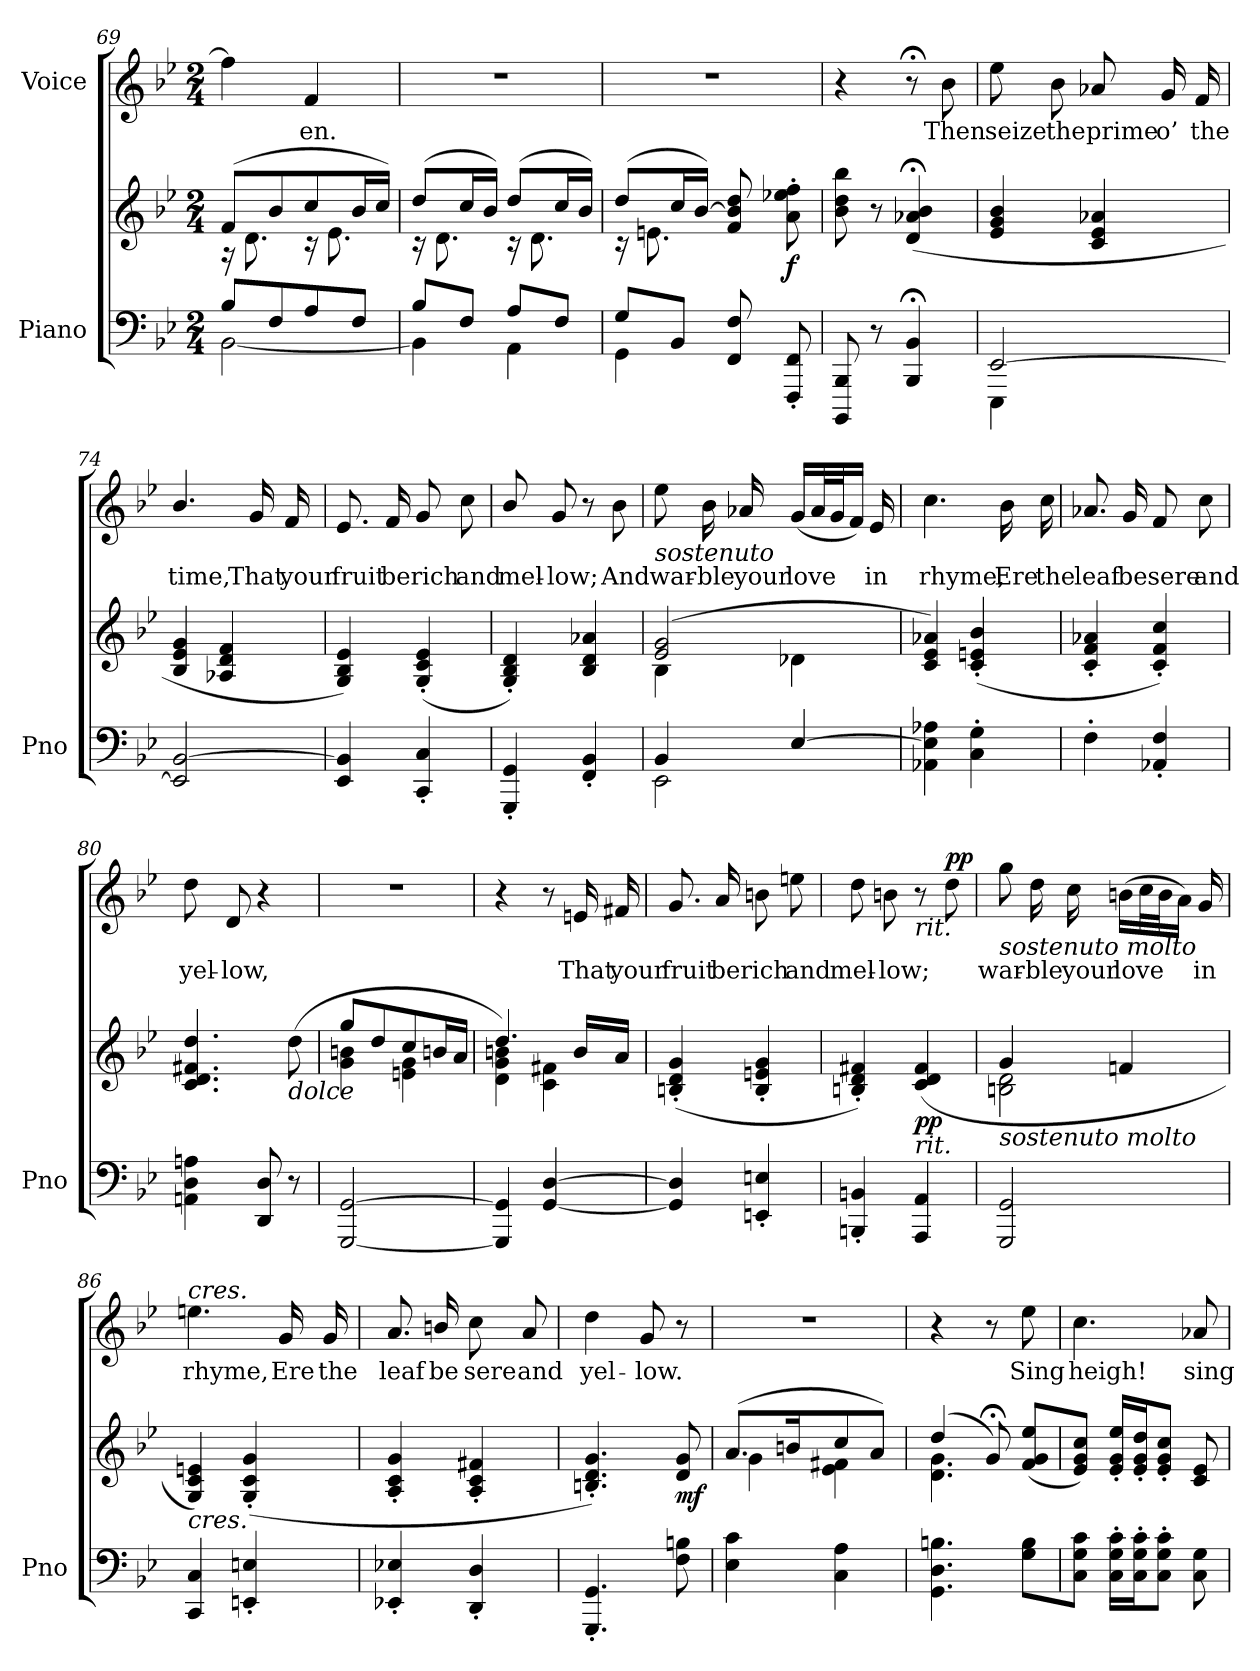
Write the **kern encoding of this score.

**kern	**kern	**dynam	**kern	**text	**dynam
*part2	*part2	*part2	*part1	*part1	*part1
*staff3	*staff2	*staff2/3	*staff1	*staff1	*staff1
*I"Piano	*	*	*I"Voice	*	*
*I'Pno	*	*	*	*	*
*clefF4	*clefG2	*	*clefG2	*	*
*k[b-e-]	*k[b-e-]	*	*k[b-e-]	*	*
*M2/4	*M2/4	*	*M2/4	*	*
=69	=69	=69	=69	=69	=69
*^	*^	*	*	*	*
8B-/L	[2BB-\	(8f/L	16r	.	4ff\]	.	.
.	.	.	8.d\	.	.	.	.
8F/	.	8b-/	.	.	.	.	.
!	!	!	!	!	!	!LO:LY:b	!
8A/	.	8cc/	16r	.	4f/	-en.	.
.	.	.	8.e-\	.	.	.	.
8F/J	.	16b-/L	.	.	.	.	.
.	.	16cc/JJ)	.	.	.	.	.
=70	=70	=70	=70	=70	=70	=70	=70
8B-/L	4BB-\]	(8dd/L	16r	.	2r	.	.
.	.	.	8.d\	.	.	.	.
8F/J	.	16cc/L	.	.	.	.	.
.	.	16b-/JJ)	.	.	.	.	.
8A/L	4AA\	(8dd/L	16r	.	.	.	.
.	.	.	8.d\	.	.	.	.
8F/J	.	16cc/L	.	.	.	.	.
.	.	16b-/JJ)	.	.	.	.	.
!!LO:LB:g=z
=71	=71	=71	=71	=71	=71	=71	=71
8G/L	4GG\	(8dd/L	16r	.	2r	.	.
.	.	.	8.en\	.	.	.	.
8BB-/J	.	16cc/L	.	.	.	.	.
.	.	[<16b-/JJ)	.	.	.	.	.
8FF/ 8F/	4ryy	8f/ 8b-/] 8dd/	4ryy	.	.	.	.
!	!	!	!	!LO:DY:b	!	!	!
8FFF/' 8FF/'	.	8a\' 8ee-X\' 8ff\'	.	f	.	.	.
*v	*v	*	*	*	*	*	*
*	*v	*v	*	*	*	*
=72	=72	=72	=72	=72	=72
8BBBB-/ 8BBB-/	8b-\ 8dd\ 8bb-\	.	4r	.	.
8r	8r	.	.	.	.
!	!	!LO:DY:b	!	!	!
!	!	!LO:DY:n=1:b	!	!	!
4BBB-/;< 4BB-/;<	(<4d/;< 4a-X/;< 4b-/;<	p other-dynamics	8r;<	.	.
!	!	!	!	!LO:LY:b	!LO:DY:a
!	!	!	!	!	!LO:DY:n=1:a
.	.	.	8b-\	Then	p other-dynamics
=73	=73	=73	=73	=73	=73
*^	*	*	*	*	*
!	!	!	!	!	!LO:LY:b	!
[2EE-/	4EEE-\	4e-/ 4g/ 4b-/	.	8ee-\	seize	.
!	!	!	!	!	!LO:LY:b	!
.	.	.	.	8b-\	the	.
!	!	!	!	!	!LO:LY:b	!
.	4ryy	4c/ 4e-/ 4a-X/	.	8a-X/	prime	.
!	!	!	!	!	!LO:LY:b	!
.	.	.	.	16g/	o’	.
!	!	!	!	!	!LO:LY:b	!
.	.	.	.	16f/	the	.
*v	*v	*	*	*	*	*
=74	=74	=74	=74	=74	=74
!	!	!	!	!LO:LY:b	!
2EE-/] [2BB-/	4B-/ 4e-/ 4g/	.	4.b-/	time,	.
.	4A-X/ 4d/ 4f/	.	.	.	.
!	!	!	!	!LO:LY:b	!
.	.	.	16g/	That	.
!	!	!	!	!LO:LY:b	!
.	.	.	16f/	your	.
!!LO:LB:g=z
=75	=75	=75	=75	=75	=75
!	!	!	!	!LO:LY:b	!
4EE-/ 4BB-/]	4G/ 4B-/ 4e-/)	.	8.e-/	fruit	.
!	!	!	!	!LO:LY:b	!
.	.	.	16f/	be	.
!	!	!	!	!LO:LY:b	!
4CC/' 4C/'	(4G/' 4c/' 4e-/'	.	8g/	rich	.
!	!	!	!	!LO:LY:b	!
.	.	.	8cc\	and	.
=76	=76	=76	=76	=76	=76
!	!	!	!	!LO:LY:b	!
4GGG/' 4GG/'	4G/' 4B-/' 4d/')	.	8b-/	mel-	.
!	!	!	!	!LO:LY:b	!
.	.	.	8g/	-low;	.
4FF/' 4BB-/'	4B-/ 4d/ 4a-X/	.	8r	.	.
!	!	!	!	!LO:LY:b	!
.	.	.	8b-\	And	.
=77	=77	=77	=77	=77	=77
*^	*^	*	*	*	*
!	!	!	!	!	!LO:TX:b:i:t=sostenuto	!	!
!	!	!	!	!	!	!LO:LY:b	!
4BB-/	2EE-\	(2e-/ 2g/	4B-\	.	8ee-\	war-	.
!	!	!	!	!	!	!LO:LY:b	!
.	.	.	.	.	16b-\	-ble	.
!	!	!	!	!	!	!LO:LY:b	!
.	.	.	.	.	16a-X/	your	.
!	!	!	!	!	!	!LO:LY:b	!
[4E-/	.	.	4d-X\	.	(16g/LL	love	.
.	.	.	.	.	32a-/L	.	.
.	.	.	.	.	32g/J	.	.
.	.	.	.	.	16f/JJ)	.	.
!	!	!	!	!	!	!LO:LY:b	!
.	.	.	.	.	16e-/	in	.
*v	*v	*	*	*	*	*	*
*	*v	*v	*	*	*	*
!!LO:LB:g=z
=78	=78	=78	=78	=78	=78
!	!	!	!	!LO:LY:b	!
4AA-X\ 4E-\] 4A-X\	4c/ 4e-/ 4a-X/)	.	4.cc\	rhyme,	.
4C\' 4G\'	(4c/' 4en/' 4b-/'	.	.	.	.
!	!	!	!	!LO:LY:b	!
.	.	.	16b-\	Ere	.
!	!	!	!	!LO:LY:b	!
.	.	.	16cc\	the	.
=79	=79	=79	=79	=79	=79
!	!	!	!	!LO:LY:b	!
4F'\	4c/' 4f/' 4a-X/'	.	8.a-X/	leaf	.
!	!	!	!	!LO:LY:b	!
.	.	.	16g/	be	.
!	!	!	!	!LO:LY:b	!
4AA-X/' 4F/'	4c/' 4f/' 4cc/')	.	8f/	sere	.
!	!	!	!	!LO:LY:b	!
.	.	.	8cc\	and	.
=80	=80	=80	=80	=80	=80
!	!	!	!	!LO:LY:b	!
4AAn\ 4D\ 4An\	4.c/ 4.d/ 4.f#X/ 4.dd/	.	8dd\	yel-	.
!	!	!	!	!LO:LY:b	!
.	.	.	8d/	-low,	.
8DD/ 8D/	.	.	4r	.	.
!	!LO:TX:b:i:t=dolce	!	!	!	!
8r	(8dd\	.	.	.	.
!!LO:PB:g=z
=81	=81	=81	=81	=81	=81
*	*^	*	*	*	*
[2GGG/ [2GG/	8gg/L	4g\ 4bn\	.	2r	.	.
.	8dd/	.	.	.	.	.
.	8cc/	4en\ 4g\	.	.	.	.
.	16bn/L	.	.	.	.	.
.	16a/JJ	.	.	.	.	.
=82	=82	=82	=82	=82	=82	=82
4GGG/] 4GG/]	4.dd/)	4d\ 4g\ 4bn\	.	4r	.	.
[4GG/ [4D/	.	4c\ 4f#X\	.	8r	.	.
!	!	!	!	!	!LO:LY:b	!
.	16b/LL	.	.	16en/	That	.
!	!	!	!	!	!LO:LY:b	!
.	16a/JJ	.	.	16f#X/	your	.
*	*v	*v	*	*	*	*
=83	=83	=83	=83	=83	=83
!	!	!	!	!LO:LY:b	!
4GG/] 4D/]	(4Bn/' 4d/' 4g/'	.	8.g/	fruit	.
!	!	!	!	!LO:LY:b	!
.	.	.	16a/	be	.
!	!	!	!	!LO:LY:b	!
4EEn/' 4En/'	4B/' 4en/' 4g/'	.	8bn\	rich	.
!	!	!	!	!LO:LY:b	!
.	.	.	8een\	and	.
=84	=84	=84	=84	=84	=84
!	!	!	!	!LO:LY:b	!
4BBBn/' 4BBn/'	4Bn/' 4d/' 4f#X/')	.	8dd\	mel-	.
!	!	!	!	!LO:LY:b	!
.	.	.	8bn\	-low;	.
!	!	!	!LO:TX:b:i:t=rit.	!	!
!	!LO:TX:b:i:t=rit.	!	!	!	!
!	!	!LO:DY:b	!	!	!
4AAA/ 4AA/	(4c/ 4d/ 4f#/	pp	8r	.	.
!	!	!	!	!	!LO:DY:a
.	.	.	8dd\	.	pp
!!LO:LB:g=z
=85	=85	=85	=85	=85	=85
*	*^	*	*	*	*
!	!	!	!	!LO:TX:b:i:t=sostenuto molto	!	!
!	!LO:TX:b:i:t=sostenuto molto	!	!	!	!	!
!	!	!	!	!	!LO:LY:b	!
2GGG/ 2GG/	4g/	2Bn\ 2d\	.	8gg\	war-	.
!	!	!	!	!	!LO:LY:b	!
.	.	.	.	16dd\	-ble	.
!	!	!	!	!	!LO:LY:b	!
.	.	.	.	16cc\	your	.
!	!	!	!	!	!LO:LY:b	!
.	4fn/	.	.	(16bn\LL	love	.
.	.	.	.	32cc\L	.	.
.	.	.	.	32b\J	.	.
.	.	.	.	16a\JJ)	.	.
!	!	!	!	!	!LO:LY:b	!
.	.	.	.	16g/	in	.
*	*v	*v	*	*	*	*
=86	=86	=86	=86	=86	=86
!	!	!	!LO:TX:a:i:t=cres.	!	!
!	!LO:TX:b:i:t=cres.	!	!	!	!
!	!	!	!	!LO:LY:b	!
4CC/ 4C/	4G/ 4c/ 4en/)	.	4.een\	rhyme,	.
4EEn/' 4En/'	(<4G/' 4c/' 4g/'	.	.	.	.
!	!	!	!	!LO:LY:b	!
.	.	.	16g/	Ere	.
!	!	!	!	!LO:LY:b	!
.	.	.	16g/	the	.
=87	=87	=87	=87	=87	=87
!	!	!	!	!LO:LY:b	!
4EE-X/' 4E-X/'	4A/' 4c/' 4g/'	.	8.a/	leaf	.
!	!	!	!	!LO:LY:b	!
.	.	.	16bn/	be	.
!	!	!	!	!LO:LY:b	!
4DD/' 4D/'	4A/' 4c/' 4f#X/'	.	8cc\	sere	.
!	!	!	!	!LO:LY:b	!
.	.	.	8a/	and	.
!!LO:LB:g=z
=88	=88	=88	=88	=88	=88
!	!	!	!	!LO:LY:b	!
4.GGG/' 4.GG/'	4.Bn/' 4.d/' 4.g/')	.	4dd\	yel-	.
!	!	!	!	!LO:LY:b	!
.	.	.	8g/	-low.	.
!	!	!LO:DY:b	!	!	!
8F\ 8Bn\	8d/ 8g/	mf	8r	.	.
=89	=89	=89	=89	=89	=89
*	*^	*	*	*	*
4E-\ 4c\	(8.a/L	4g\	.	2r	.	.
.	16bn/K	.	.	.	.	.
4C\ 4A\	8cc/	4e-\ 4f#X\	.	.	.	.
.	8a/J)	.	.	.	.	.
=90	=90	=90	=90	=90	=90	=90
4.GG\ 4.D\ 4.Bn\	(4dd/	4.d\ 4.g\	.	4r	.	.
.	8g;</)	.	.	8r	.	.
!	!	!	!LO:DY:b	!	!LO:LY:b	!
!	!	!	!LO:DY:n=1:b	!	!	!LO:DY:a
!	!	!	!	!	!	!LO:DY:n=1:a
8G\ 8B\L	(8f/ 8g/ 8ee-/L	8ryy	p other-dynamics	8ee-\	Sing	p other-dynamics
=91	=91	=91	=91	=91	=91	=91
!	!	!	!	!	!LO:LY:b	!
*	*v	*v	*	*	*	*
8C\ 8G\ 8c\J	8e-/ 8g/ 8cc/J)	.	4.cc\	heigh!	.
16C\' 16G\' 16c\'LL	16e-/' 16g/' 16ee-/'LL	.	.	.	.
16C\' 16G\' 16c\'J	16e-/' 16g/' 16dd/'J	.	.	.	.
8C\' 8G\' 8c\'J	8e-/' 8g/' 8cc/'J	.	.	.	.
!	!	!	!	!LO:LY:b	!
8C\ 8G\	8c/ 8e-/	.	8a-X/	sing	.
=	=	=	=	=	=
*-	*-	*-	*-	*-	*-
